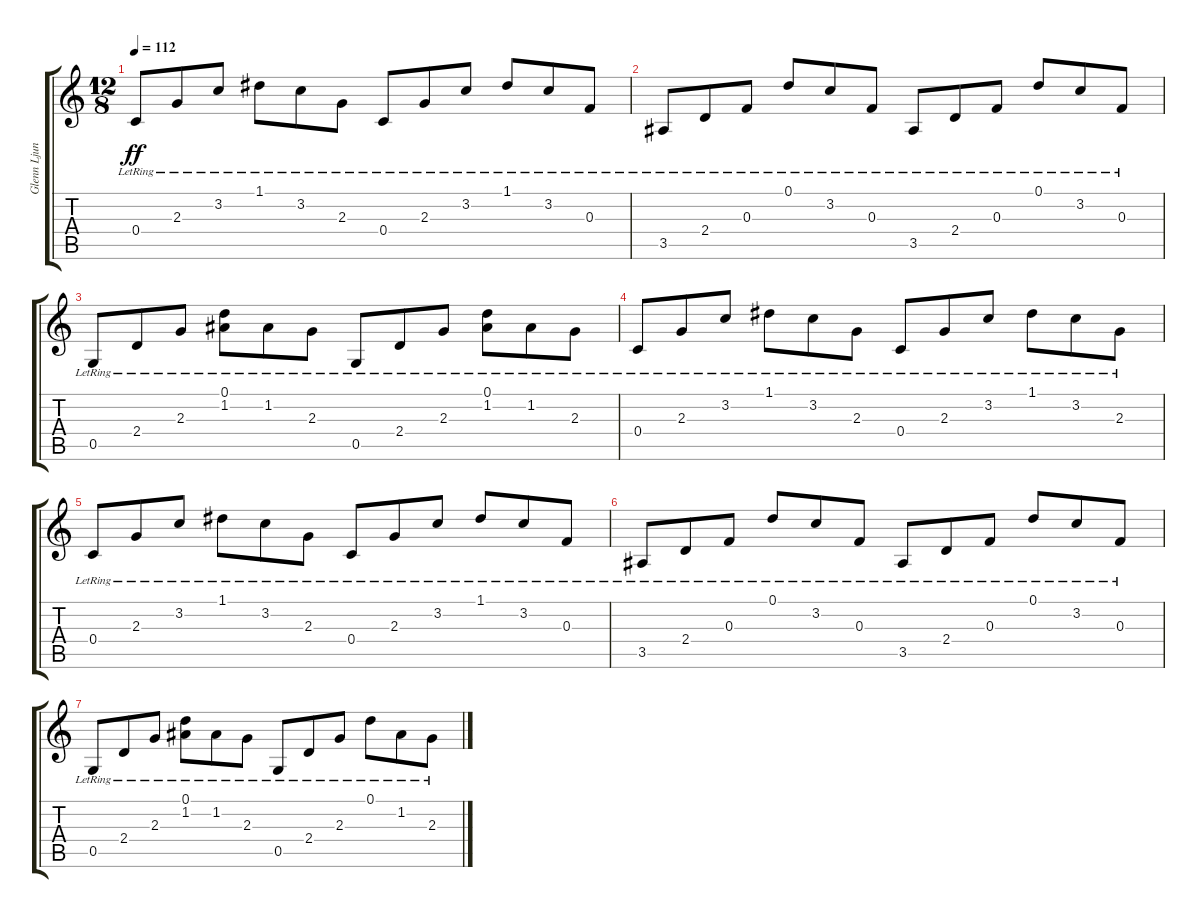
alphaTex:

\track ("Glenn Ljungstrom (Acoustic)" "Glenn Ljun") {instrument acousticguitarnylon}
\staff {score tabs}
\tuning (D4 A3 F3 C3 G2 D2) {hide}
\ts (12 8)
\tempo 112
\clef g2
\ks c
0.4{lr}.8{dy ff} 2.3{lr}.8 3.2{lr}.8 1.1{lr}.8 3.2{lr}.8 2.3{lr}.8 0.4{lr}.8 2.3{lr}.8 3.2{lr}.8 1.1{lr}.8 3.2{lr}.8 0.3{lr}.8 |
3.5{lr}.8 2.4{lr}.8 0.3{lr}.8 0.1{lr}.8 3.2{lr}.8 0.3{lr}.8 3.5{lr}.8 2.4{lr}.8 0.3{lr}.8 0.1{lr}.8 3.2{lr}.8 0.3{lr}.8 |
0.5{lr}.8 2.4{lr}.8 2.3{lr}.8 (0.1{lr} 1.2{lr}).8 1.2{lr}.8 2.3{lr}.8 0.5{lr}.8 2.4{lr}.8 2.3{lr}.8 (0.1{lr} 1.2{lr}).8 1.2{lr}.8 2.3{lr}.8 |
0.4{lr}.8 2.3{lr}.8 3.2{lr}.8 1.1{lr}.8 3.2{lr}.8 2.3{lr}.8 0.4{lr}.8 2.3{lr}.8 3.2{lr}.8 1.1{lr}.8 3.2{lr}.8 2.3{lr}.8 |
0.4{lr}.8 2.3{lr}.8 3.2{lr}.8 1.1{lr}.8 3.2{lr}.8 2.3{lr}.8 0.4{lr}.8 2.3{lr}.8 3.2{lr}.8 1.1{lr}.8 3.2{lr}.8 0.3{lr}.8 |
3.5{lr}.8 2.4{lr}.8 0.3{lr}.8 0.1{lr}.8 3.2{lr}.8 0.3{lr}.8 3.5{lr}.8 2.4{lr}.8 0.3{lr}.8 0.1{lr}.8 3.2{lr}.8 0.3{lr}.8 |
0.5{lr}.8 2.4{lr}.8 2.3{lr}.8 (0.1{lr} 1.2{lr}).8 1.2{lr}.8 2.3{lr}.8 0.5{lr}.8 2.4{lr}.8 2.3{lr}.8 0.1{lr}.8 1.2{lr}.8 2.3{lr}.8
